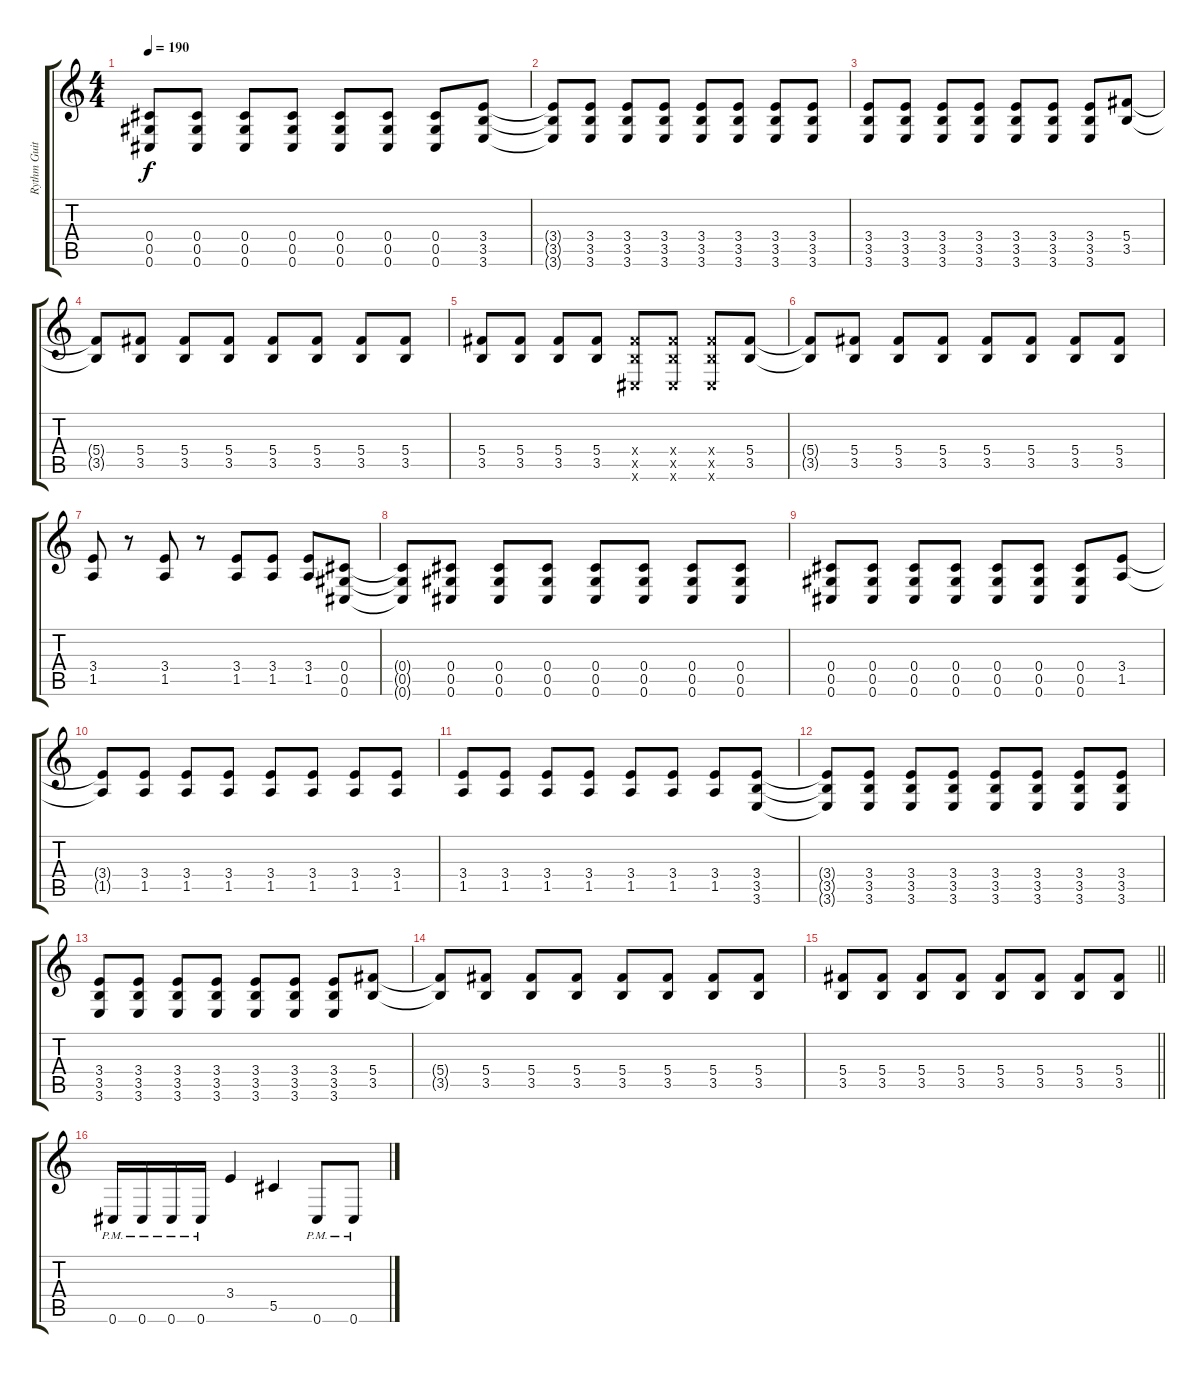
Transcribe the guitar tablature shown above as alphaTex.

\track ("Rythm Guitar" "Rythm Guit") {instrument distortionguitar}
\staff {score tabs}
\tuning (Eb4 Bb3 Gb3 Db3 Ab2 Db2) {hide}
\ts (4 4)
\tempo 190
\clef g2
\ks c
(0.4 0.5 0.6).8{dy f} (0.4 0.5 0.6).8 (0.4 0.5 0.6).8 (0.4 0.5 0.6).8 (0.4 0.5 0.6).8 (0.4 0.5 0.6).8 (0.4 0.5 0.6).8 (3.4 3.5 3.6).8 |
(3.4{t} 3.5{t} 3.6{t}).8 (3.4 3.5 3.6).8 (3.4 3.5 3.6).8 (3.4 3.5 3.6).8 (3.4 3.5 3.6).8 (3.4 3.5 3.6).8 (3.4 3.5 3.6).8 (3.4 3.5 3.6).8 |
(3.4 3.5 3.6).8 (3.4 3.5 3.6).8 (3.4 3.5 3.6).8 (3.4 3.5 3.6).8 (3.4 3.5 3.6).8 (3.4 3.5 3.6).8 (3.4 3.5 3.6).8 (5.4 3.5).8 |
(5.4{t} 3.5{t}).8 (5.4 3.5).8 (5.4 3.5).8 (5.4 3.5).8 (5.4 3.5).8 (5.4 3.5).8 (5.4 3.5).8 (5.4 3.5).8 |
(5.4 3.5).8 (5.4 3.5).8 (5.4 3.5).8 (5.4 3.5).8 (5.4{x} 3.5{x} 0.6{x}).8 (5.4{x} 3.5{x} 0.6{x}).8 (5.4{x} 3.5{x} 0.6{x}).8 (5.4 3.5).8 |
(5.4{t} 3.5{t}).8 (5.4 3.5).8 (5.4 3.5).8 (5.4 3.5).8 (5.4 3.5).8 (5.4 3.5).8 (5.4 3.5).8 (5.4 3.5).8 |
(3.4 1.5).8 r.8 (3.4 1.5).8 r.8 (3.4 1.5).8 (3.4 1.5).8 (3.4 1.5).8 (0.4 0.5 0.6).8 |
(0.4{t} 0.5{t} 0.6{t}).8 (0.4 0.5 0.6).8 (0.4 0.5 0.6).8 (0.4 0.5 0.6).8 (0.4 0.5 0.6).8 (0.4 0.5 0.6).8 (0.4 0.5 0.6).8 (0.4 0.5 0.6).8 |
(0.4 0.5 0.6).8 (0.4 0.5 0.6).8 (0.4 0.5 0.6).8 (0.4 0.5 0.6).8 (0.4 0.5 0.6).8 (0.4 0.5 0.6).8 (0.4 0.5 0.6).8 (3.4 1.5).8 |
(3.4{t} 1.5{t}).8 (3.4 1.5).8 (3.4 1.5).8 (3.4 1.5).8 (3.4 1.5).8 (3.4 1.5).8 (3.4 1.5).8 (3.4 1.5).8 |
(3.4 1.5).8 (3.4 1.5).8 (3.4 1.5).8 (3.4 1.5).8 (3.4 1.5).8 (3.4 1.5).8 (3.4 1.5).8 (3.4 3.5 3.6).8 |
(3.4{t} 3.5{t} 3.6{t}).8 (3.4 3.5 3.6).8 (3.4 3.5 3.6).8 (3.4 3.5 3.6).8 (3.4 3.5 3.6).8 (3.4 3.5 3.6).8 (3.4 3.5 3.6).8 (3.4 3.5 3.6).8 |
(3.4 3.5 3.6).8 (3.4 3.5 3.6).8 (3.4 3.5 3.6).8 (3.4 3.5 3.6).8 (3.4 3.5 3.6).8 (3.4 3.5 3.6).8 (3.4 3.5 3.6).8 (5.4 3.5).8 |
(5.4{t} 3.5{t}).8 (5.4 3.5).8 (5.4 3.5).8 (5.4 3.5).8 (5.4 3.5).8 (5.4 3.5).8 (5.4 3.5).8 (5.4 3.5).8 |
\barLineRight lightlight
(5.4 3.5).8 (5.4 3.5).8 (5.4 3.5).8 (5.4 3.5).8 (5.4 3.5).8 (5.4 3.5).8 (5.4 3.5).8 (5.4 3.5).8 |
0.6{pm}.16 0.6{pm}.16 0.6{pm}.16 0.6{pm}.16 3.4.4 5.5.4 0.6{pm}.8 0.6{pm}.8
